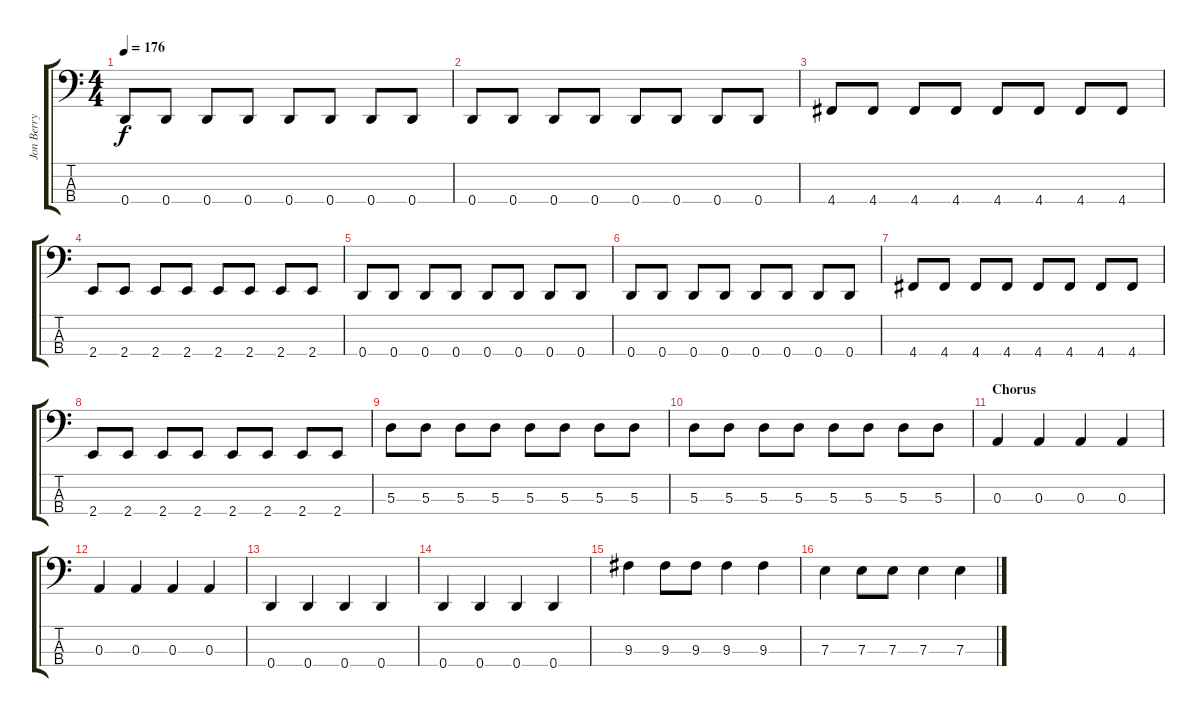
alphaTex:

\track ("Jon Berry" "Jon Berry") {instrument electricbasspick}
\staff {score tabs}
\tuning (G2 D2 A1 D1) {hide}
\ts (4 4)
\tempo 176
\clef f4
\ks c
0.4.8{dy f} 0.4.8 0.4.8 0.4.8 0.4.8 0.4.8 0.4.8 0.4.8 |
0.4.8 0.4.8 0.4.8 0.4.8 0.4.8 0.4.8 0.4.8 0.4.8 |
4.4.8 4.4.8 4.4.8 4.4.8 4.4.8 4.4.8 4.4.8 4.4.8 |
2.4.8 2.4.8 2.4.8 2.4.8 2.4.8 2.4.8 2.4.8 2.4.8 |
0.4.8 0.4.8 0.4.8 0.4.8 0.4.8 0.4.8 0.4.8 0.4.8 |
0.4.8 0.4.8 0.4.8 0.4.8 0.4.8 0.4.8 0.4.8 0.4.8 |
4.4.8 4.4.8 4.4.8 4.4.8 4.4.8 4.4.8 4.4.8 4.4.8 |
2.4.8 2.4.8 2.4.8 2.4.8 2.4.8 2.4.8 2.4.8 2.4.8 |
5.3.8 5.3.8 5.3.8 5.3.8 5.3.8 5.3.8 5.3.8 5.3.8 |
5.3.8 5.3.8 5.3.8 5.3.8 5.3.8 5.3.8 5.3.8 5.3.8 |
\section ("" "Chorus")
0.3.4 0.3.4 0.3.4 0.3.4 |
0.3.4 0.3.4 0.3.4 0.3.4 |
0.4.4 0.4.4 0.4.4 0.4.4 |
0.4.4 0.4.4 0.4.4 0.4.4 |
9.3.4 9.3.8 9.3.8 9.3.4 9.3.4 |
7.3.4 7.3.8 7.3.8 7.3.4 7.3.4
